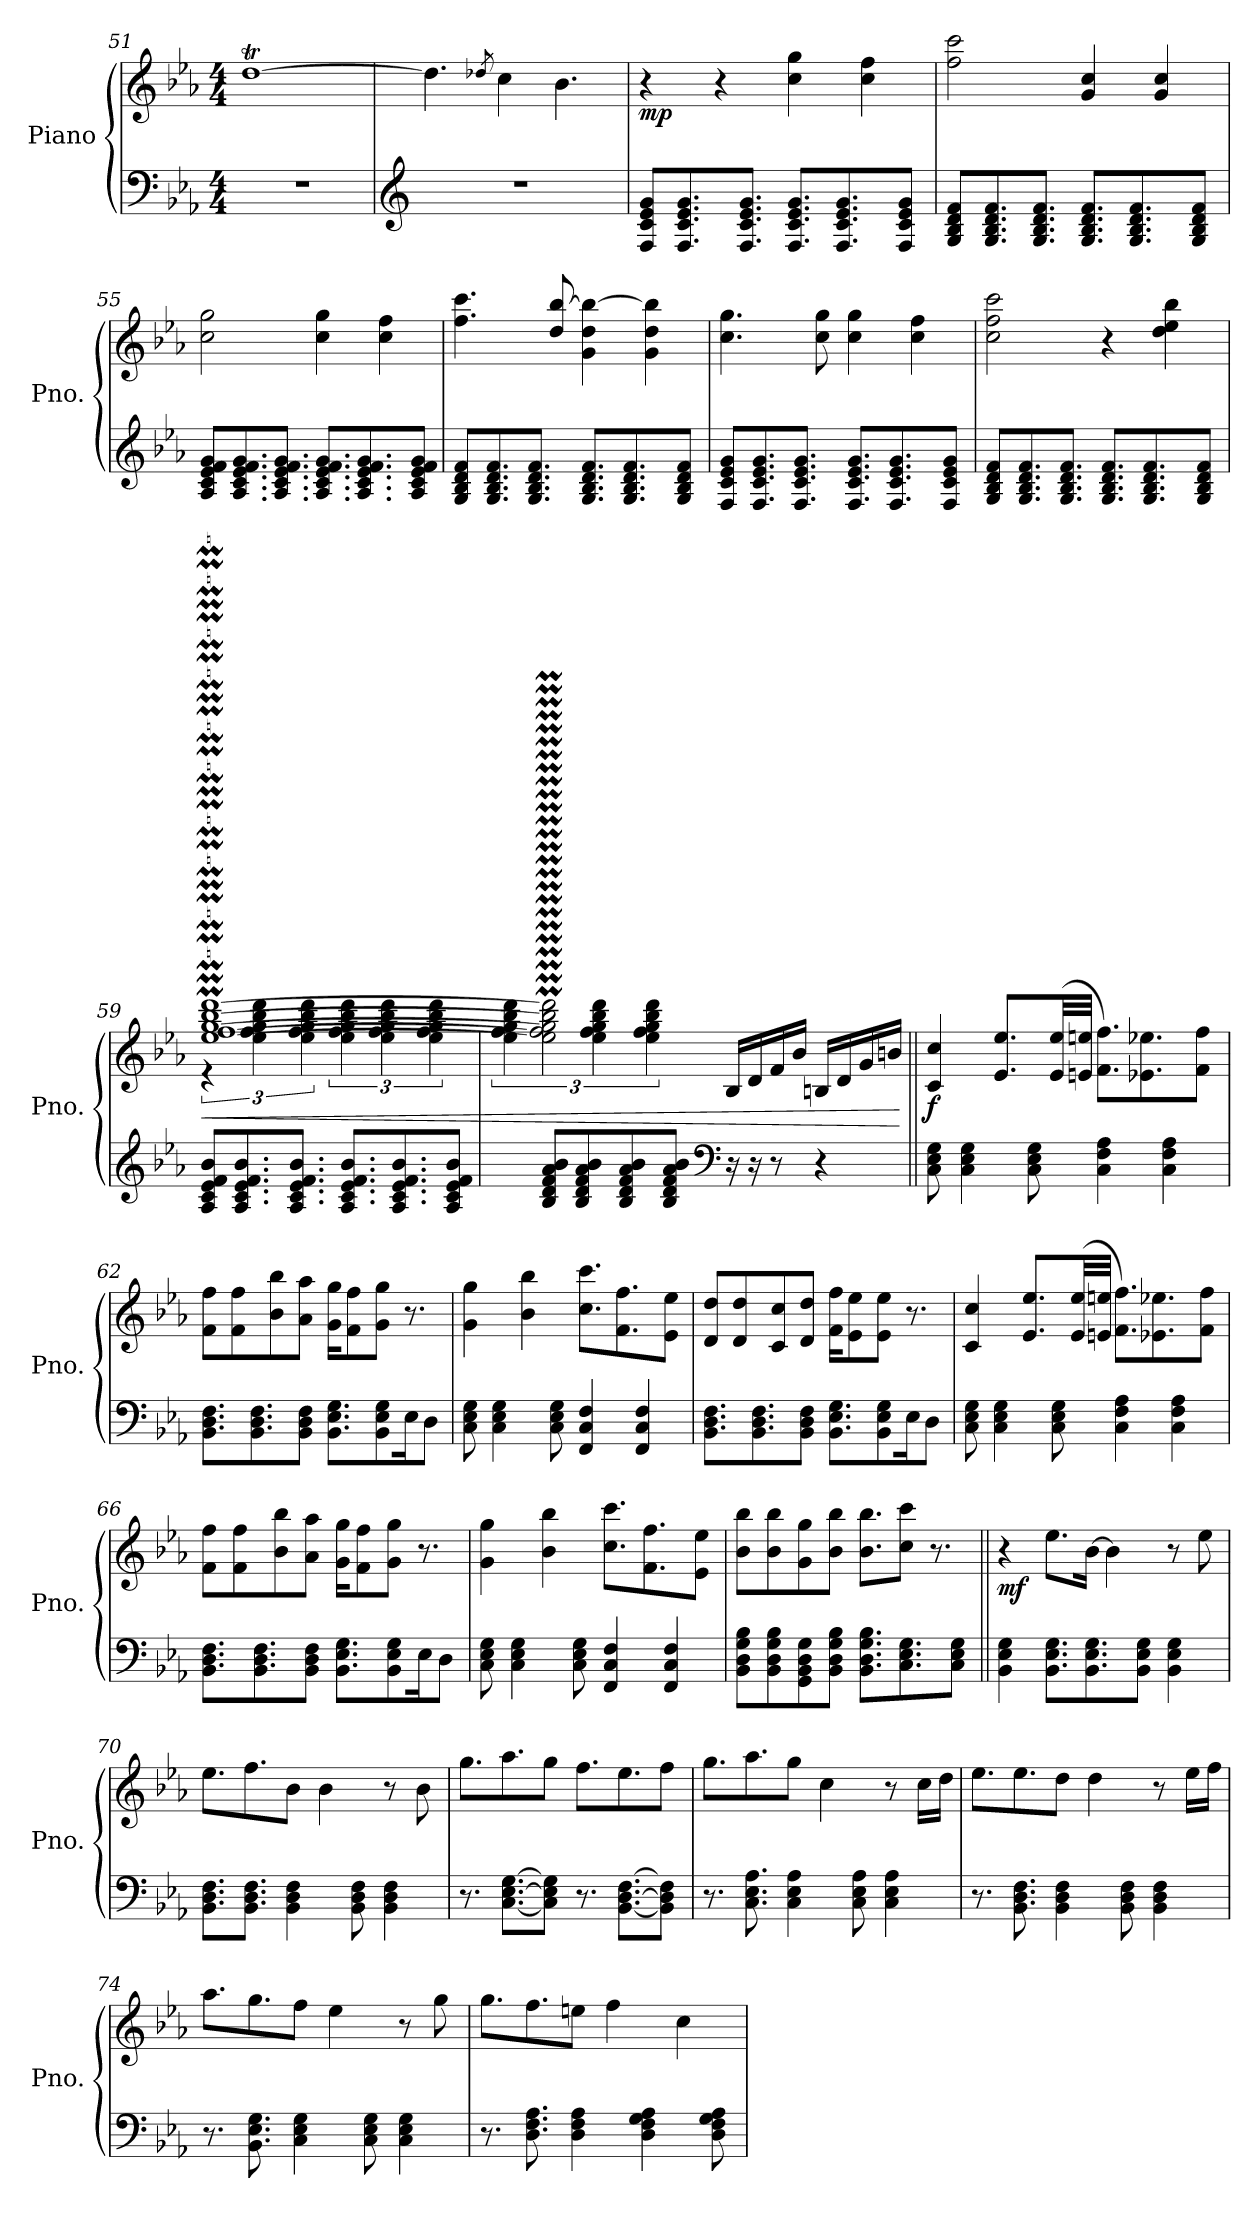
**kern	**kern	**dynam
*part1	*part1	*part1
*staff2	*staff1	*staff1/2
*I"Piano	*	*
*I'Pno.	*	*
*clefF4	*clefG2	*
*k[b-e-a-]	*k[b-e-a-]	*
*M4/4	*M4/4	*
=51	=51	=51
1r	[1ddt	.
!!LO:PB:g=z
=52	=52	=52
*clefG2	*	*
1r	4.ddTTT\]	.
.	8qdd-X/	.
.	4cc\	.
.	4.b-\	.
=53	=53	=53
!	!	!LO:DY:b
8F/ 8c/ 8e-/ 8g/L	4r	mp
8.F/ 8.c/ 8.e-/ 8.g/	.	.
.	4r	.
8.F/ 8.c/ 8.e-/ 8.g/J	.	.
8.F/ 8.c/ 8.e-/ 8.g/L	4cc\ 4gg\	.
8.F/ 8.c/ 8.e-/ 8.g/	.	.
.	4cc\ 4ff\	.
8F/ 8c/ 8e-/ 8g/J	.	.
=54	=54	=54
8G/ 8B-/ 8d/ 8f/L	2ff\ 2ccc\	.
8.G/ 8.B-/ 8.d/ 8.f/	.	.
8.G/ 8.B-/ 8.d/ 8.f/J	.	.
8.G/ 8.B-/ 8.d/ 8.f/L	4g/ 4cc/	.
8.G/ 8.B-/ 8.d/ 8.f/	.	.
.	4g/ 4cc/	.
8G/ 8B-/ 8d/ 8f/J	.	.
=55	=55	=55
8A-/ 8c/ 8e-/ 8f/ 8g/L	2cc\ 2gg\	.
8.A-/ 8.c/ 8.e-/ 8.f/ 8.g/	.	.
8.A-/ 8.c/ 8.e-/ 8.f/ 8.g/J	.	.
8.A-/ 8.c/ 8.e-/ 8.f/ 8.g/L	4cc\ 4gg\	.
8.A-/ 8.c/ 8.e-/ 8.f/ 8.g/	.	.
.	4cc\ 4ff\	.
8A-/ 8c/ 8e-/ 8f/ 8g/J	.	.
=56	=56	=56
8G/ 8B-/ 8d/ 8f/L	4.ff\ 4.ccc\	.
8.G/ 8.B-/ 8.d/ 8.f/	.	.
8.G/ 8.B-/ 8.d/ 8.f/J	.	.
.	8dd/ [>8bb-/	.
8.G/ 8.B-/ 8.d/ 8.f/L	4g\ 4dd\ 4bb-\_	.
8.G/ 8.B-/ 8.d/ 8.f/	.	.
.	4g\ 4dd\ 4bb-\]	.
8G/ 8B-/ 8d/ 8f/J	.	.
!!LO:LB:g=z
=57	=57	=57
8F/ 8c/ 8e-/ 8g/L	4.cc\ 4.gg\	.
8.F/ 8.c/ 8.e-/ 8.g/	.	.
8.F/ 8.c/ 8.e-/ 8.g/J	.	.
.	8cc\ 8gg\	.
8.F/ 8.c/ 8.e-/ 8.g/L	4cc\ 4gg\	.
8.F/ 8.c/ 8.e-/ 8.g/	.	.
.	4cc\ 4ff\	.
8F/ 8c/ 8e-/ 8g/J	.	.
=58	=58	=58
8G/ 8B-/ 8d/ 8f/L	2cc\ 2ff\ 2ccc\	.
8.G/ 8.B-/ 8.d/ 8.f/	.	.
8.G/ 8.B-/ 8.d/ 8.f/J	.	.
8.G/ 8.B-/ 8.d/ 8.f/L	4r	.
8.G/ 8.B-/ 8.d/ 8.f/	.	.
.	4dd\ 4ee-\ 4bb-\	.
8G/ 8B-/ 8d/ 8f/J	.	.
=59	=59	=59
!	!	!LO:HP:b
*	*^	*
8A-/ 8c/ 8e-/ 8f/ 8b-/L	[1ee-M [1ffM [1ggM [1bb-M [1dddM	6r	<
8.A-/ 8.c/ 8.e-/ 8.f/ 8.b-/	.	.	.
.	.	6ee-\ 6ff\ 6gg\ 6bb-\ 6ddd\	.
8.A-/ 8.c/ 8.e-/ 8.f/ 8.b-/J	.	.	.
.	.	6ee-\ 6ff\ 6gg\ 6bb-\ 6ddd\	.
8.A-/ 8.c/ 8.e-/ 8.f/ 8.b-/L	.	6ee-\ 6ff\ 6gg\ 6bb-\ 6ddd\	.
.	.	6ee-\ 6ff\ 6gg\ 6bb-\ 6ddd\	.
8.A-/ 8.c/ 8.e-/ 8.f/ 8.b-/	.	.	.
.	.	6ee-\ 6ff\ 6gg\ 6bb-\ 6ddd\	.
8A-/ 8c/ 8e-/ 8f/ 8b-/J	.	.	.
!!LO:LB:g=z	!!
=60	=60	=60	=60
8B-/ 8d/ 8f/ 8a-/ 8b-/L	2ee-\]M 2ff\]M 2gg\]M 2bb-\]M 2ddd\]M	6ee-\ 6ff\ 6gg\ 6bb-\ 6ddd\	.
8B-/ 8d/ 8f/ 8a-/ 8b-/	.	.	.
.	.	6ee-\ 6ff\ 6gg\ 6bb-\ 6ddd\	.
8B-/ 8d/ 8f/ 8a-/ 8b-/	.	.	.
.	.	6ee-\ 6ff\ 6gg\ 6bb-\ 6ddd\	.
8B-/ 8d/ 8f/ 8a-/ 8b-/J	.	.	.
*clefF4	*	*	*
16r	16B-/LL	2ryy	.
16r	16d/	.	.
8r	16f/	.	.
.	16b-/JJ	.	.
4r	16Bn/LL	.	.
.	16d/	.	.
.	16g/	.	.
.	16bn/JJ	.	.
*	*v	*v	*
.	.	[
!!LO:LB:g=z
=61||	=61||	=61||
!	!	!LO:DY:b
8C\ 8E-\ 8G\	4c/ 4cc/	f
4C\ 4E-\ 4G\	.	.
.	8.e-/ 8.ee-/L	.
8C\ 8E-\ 8G\	.	.
.	(32e-/ 32ee-/LL	.
.	32en/ 32een/JJJ	.
4C\ 4F\ 4A-\	8.f\ 8.ff\L)	.
.	8.e-X\ 8.ee-X\	.
4C\ 4F\ 4A-\	.	.
.	8f\ 8ff\J	.
=62	=62	=62
8.BB-\ 8.D\ 8.F\L	8f\ 8ff\L	.
.	8f\ 8ff\	.
8.BB-\ 8.D\ 8.F\	.	.
.	8b-\ 8bb-\	.
8BB-\ 8D\ 8F\J	8a-\ 8aa-\J	.
8.BB-\ 8.E-\ 8.G\L	16g\ 16gg\KL	.
.	8f\ 8ff\	.
8BB-\ 8E-\ 8G\	8g\ 8gg\J	.
16E-\K	8.r	.
8D\J	.	.
=63	=63	=63
8C\ 8E-\ 8G\	4g\ 4gg\	.
4C\ 4E-\ 4G\	.	.
.	4b-\ 4bb-\	.
8C\ 8E-\ 8G\	.	.
4FF/ 4C/ 4F/	8.cc\ 8.ccc\L	.
.	8.f\ 8.ff\	.
4FF/ 4C/ 4F/	.	.
.	8e-\ 8ee-\J	.
=64	=64	=64
8.BB-\ 8.D\ 8.F\L	8d/ 8dd/L	.
.	8d/ 8dd/	.
8.BB-\ 8.D\ 8.F\	.	.
.	8c/ 8cc/	.
8BB-\ 8D\ 8F\J	8d/ 8dd/J	.
8.BB-\ 8.E-\ 8.G\L	16f\ 16ff\KL	.
.	8e-\ 8ee-\	.
8BB-\ 8E-\ 8G\	8e-\ 8ee-\J	.
16E-\K	8.r	.
8D\J	.	.
!!LO:LB:g=z
=65	=65	=65
8C\ 8E-\ 8G\	4c/ 4cc/	.
4C\ 4E-\ 4G\	.	.
.	8.e-/ 8.ee-/L	.
8C\ 8E-\ 8G\	.	.
.	(32e-/ 32ee-/LL	.
.	32en/ 32een/JJJ	.
4C\ 4F\ 4A-\	8.f\ 8.ff\L)	.
.	8.e-X\ 8.ee-X\	.
4C\ 4F\ 4A-\	.	.
.	8f\ 8ff\J	.
=66	=66	=66
8.BB-\ 8.D\ 8.F\L	8f\ 8ff\L	.
.	8f\ 8ff\	.
8.BB-\ 8.D\ 8.F\	.	.
.	8b-\ 8bb-\	.
8BB-\ 8D\ 8F\J	8a-\ 8aa-\J	.
8.BB-\ 8.E-\ 8.G\L	16g\ 16gg\KL	.
.	8f\ 8ff\	.
8BB-\ 8E-\ 8G\	8g\ 8gg\J	.
16E-\K	8.r	.
8D\J	.	.
=67	=67	=67
8C\ 8E-\ 8G\	4g\ 4gg\	.
4C\ 4E-\ 4G\	.	.
.	4b-\ 4bb-\	.
8C\ 8E-\ 8G\	.	.
4FF/ 4C/ 4F/	8.cc\ 8.ccc\L	.
.	8.f\ 8.ff\	.
4FF/ 4C/ 4F/	.	.
.	8e-\ 8ee-\J	.
=68	=68	=68
8BB-\ 8D\ 8G\ 8B-\L	8b-\ 8bb-\L	.
8BB-\ 8D\ 8G\ 8B-\	8b-\ 8bb-\	.
8GG\ 8BB-\ 8D\ 8G\	8g\ 8gg\	.
8BB-\ 8D\ 8G\ 8B-\J	8b-\ 8bb-\J	.
8.BB-\ 8.D\ 8.G\ 8.B-\L	8.b-\ 8.bb-\L	.
8.C\ 8.E-\ 8.G\	8cc\ 8ccc\J	.
.	8.r	.
8C\ 8E-\ 8G\J	.	.
!!LO:LB:g=z
=69||	=69||	=69||
!	!	!LO:DY:b
4BB-\ 4E-\ 4G\	4r	mf
8.BB-\ 8.E-\ 8.G\L	8.ee-\L	.
8.BB-\ 8.E-\ 8.G\	[16b-\Jk	.
.	4b-\]	.
8BB-\ 8E-\ 8G\J	.	.
4BB-\ 4E-\ 4G\	8r	.
.	8ee-\	.
=70	=70	=70
8.BB-\ 8.D\ 8.F\L	8.ee-\L	.
8.BB-\ 8.D\ 8.F\J	8.ff\	.
4BB-\ 4D\ 4F\	8b-\J	.
.	4b-\	.
8BB-\ 8D\ 8F\	.	.
4BB-\ 4D\ 4F\	8r	.
.	8b-\	.
=71	=71	=71
8.r	8.gg\L	.
[8.C\ [8.E-\ [8.G\L	8.aa-\	.
8C\] 8E-\] 8G\]J	8gg\J	.
8.r	8.ff\L	.
[8.BB-\ [8.D\ [8.F\L	8.ee-\	.
8BB-\] 8D\] 8F\]J	8ff\J	.
=72	=72	=72
8.r	8.gg\L	.
8.C\ 8.E-\ 8.A-\	8.aa-\	.
4C\ 4E-\ 4A-\	8gg\J	.
.	4cc\	.
8C\ 8E-\ 8A-\	.	.
4C\ 4E-\ 4A-\	8r	.
.	16cc\LL	.
.	16dd\JJ	.
!!LO:PB:g=z
=73	=73	=73
8.r	8.ee-\L	.
8.BB-\ 8.D\ 8.F\	8.ee-\	.
4BB-\ 4D\ 4F\	8dd\J	.
.	4dd\	.
8BB-\ 8D\ 8F\	.	.
4BB-\ 4D\ 4F\	8r	.
.	16ee-\LL	.
.	16ff\JJ	.
=74	=74	=74
8.r	8.aa-\L	.
8.BB-\ 8.E-\ 8.G\	8.gg\	.
4C\ 4E-\ 4G\	8ff\J	.
.	4ee-\	.
8C\ 8E-\ 8G\	.	.
4C\ 4E-\ 4G\	8r	.
.	8gg\	.
=75	=75	=75
8.r	8.gg\L	.
8.D\ 8.F\ 8.A-\	8.ff\	.
4D\ 4F\ 4A-\	8een\J	.
.	4ff\	.
4D\ 4F\ 4G\ 4A-\	.	.
.	4cc\	.
8D\ 8F\ 8G\ 8A-\	.	.
=	=	=
*-	*-	*-
